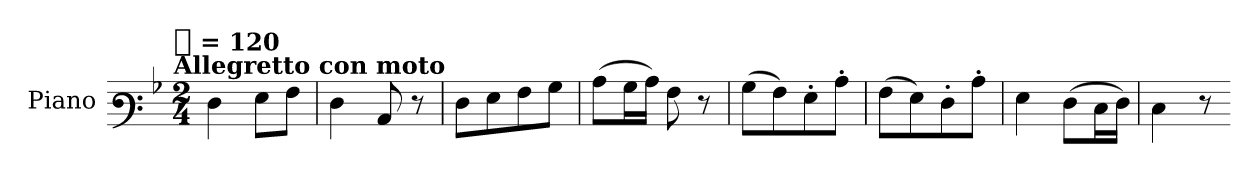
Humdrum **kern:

**kern
*part1
*staff1
*I"Piano
*I'Pno
*clefF3
*k[b-]
!!LO:TX:omd:t=[quarter] = 120\nAllegretto con moto
*M2/4
*MM120
=1
4F
8GL
8AJ
=2
4F
8C
8r
=3
8FL
8G
8A
8B-J
=4
((8cL
16B-L
16cJJ)
8A
8r
=5
(8B-L
8A)
8G'
8c'J
=6
(8AL
8G)
8F'
8c'J
=7
4G
((8F\L
16E\L
16F\JJ)
=8
4E\
8r
=-
*-
